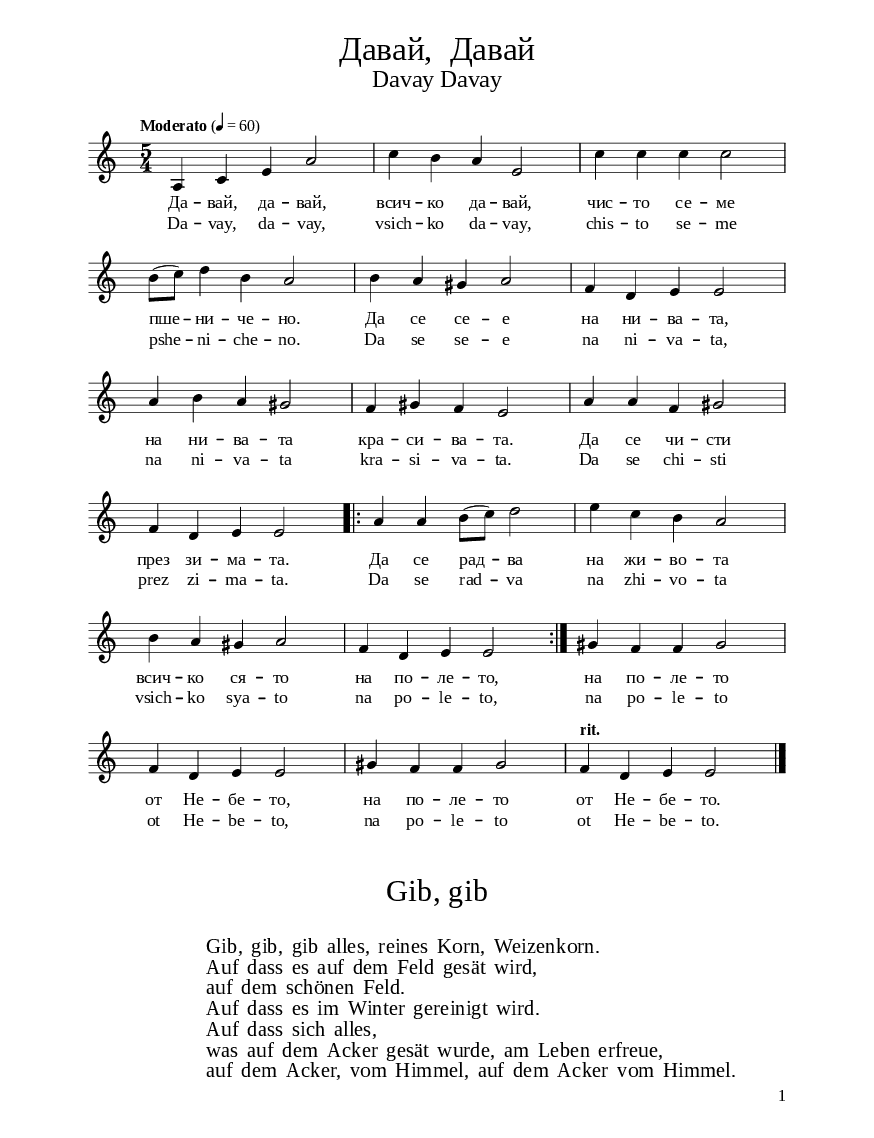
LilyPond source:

\version "2.22.1"

% include paper part and global functions
\include "include/globals.ily"

\bookpart {
  \include "include/bookpart-paper.ily"
  \score {
    \include "include/score-layout.ily"

    \new Voice \absolute  {
      \clef treble
      \key a \minor
      \time 5/4
      \tempoFunc "Moderato" 4 "60"

      a4 c' e' a'2 |c''4 b' a' e'2 | c''4 c'' c'' c''2 \break |

      b'8 ( c'' ) d''4 b' a'2 | b'4 a' gis' a'2 | f'4 d' e' e'2 \break |

      a'4 b' a' gis'2 | f'4 gis' f' e'2 | a'4 a' f' gis'2 \break |

      f'4 d' e' e'2 \repeat volta 2 {
        | a'4 a' b'8 ( c'' ) d''2 |  e''4 c'' b' a'2 \break | % 13

        b'4 a' gis' a'2 | f'4 d' e' e'2
      } | gis'4 f' f' gis'2 \break |

      f'4 d' e' e'2 | gis'4 f' f' gis'2 | \tempo "rit." f'4  d' e' e'2 | \bar "|."

    }



    \addlyrics {
      Да -- вай, да  -- вай, всич -- ко да -- вай,

      чис -- то се -- ме пше -- ни -- че -- но.

      Да се се -- е на ни -- ва -- та, на ни -- ва -- та кра -- си -- ва -- та.

      Да се чи -- сти през зи -- ма -- та.

      Да се рад -- ва на жи -- во -- та

      всич -- ко ся -- то на по -- ле -- то,

      на по -- ле -- то от Hе -- бе -- то,

      на по -- ле -- то от Hе -- бе -- то.

    }

    \addlyrics {

      Da -- vay, da  -- vay, vsich -- ko da -- vay,

      chis -- to se -- me pshe -- ni -- che -- no.

      Da se se -- e na ni -- va -- ta, na ni -- va -- ta kra -- si -- va -- ta.

      Da se chi -- sti prez zi -- ma -- ta.

      Da se rad -- va na zhi -- vo -- ta

      vsich -- ko sya -- to na po -- le -- to,

      na po -- le -- to ot He -- be -- to,

      na po -- le -- to ot He -- be -- to.

    }

    \header {
      title = \titleFunc "Давай,  Давай" "Davay Davay"
    }

    \midi{}

  } % score

 \markup \empty-one

  % include foreign translation(s) of the song
  \version "2.22.1"

\markup \fill-line { \fontsize #deTitleFontSize "Gib, gib" }
\markup \null
\markup \null
\markup \fontsize #deCoupletFontSize {
  \hspace #10
  \override #`(baseline-skip . ,deCoupletBaselineSkip)

  \column {
    \line { " " }
    \line { " "Gib, gib, gib alles, reines Korn, Weizenkorn. }
    \line { " "Auf dass es auf dem Feld gesät wird, }
    \line { " "auf dem schönen Feld. }
    \line { " "Auf dass es im Winter gereinigt wird. }
    \line { " "Auf dass sich alles,  }
    \line { " "was auf dem Acker gesät wurde, am Leben erfreue, }
    \line { " "auf dem Acker, vom Himmel, auf dem Acker vom Himmel. }
  }
}


} % bookpart
